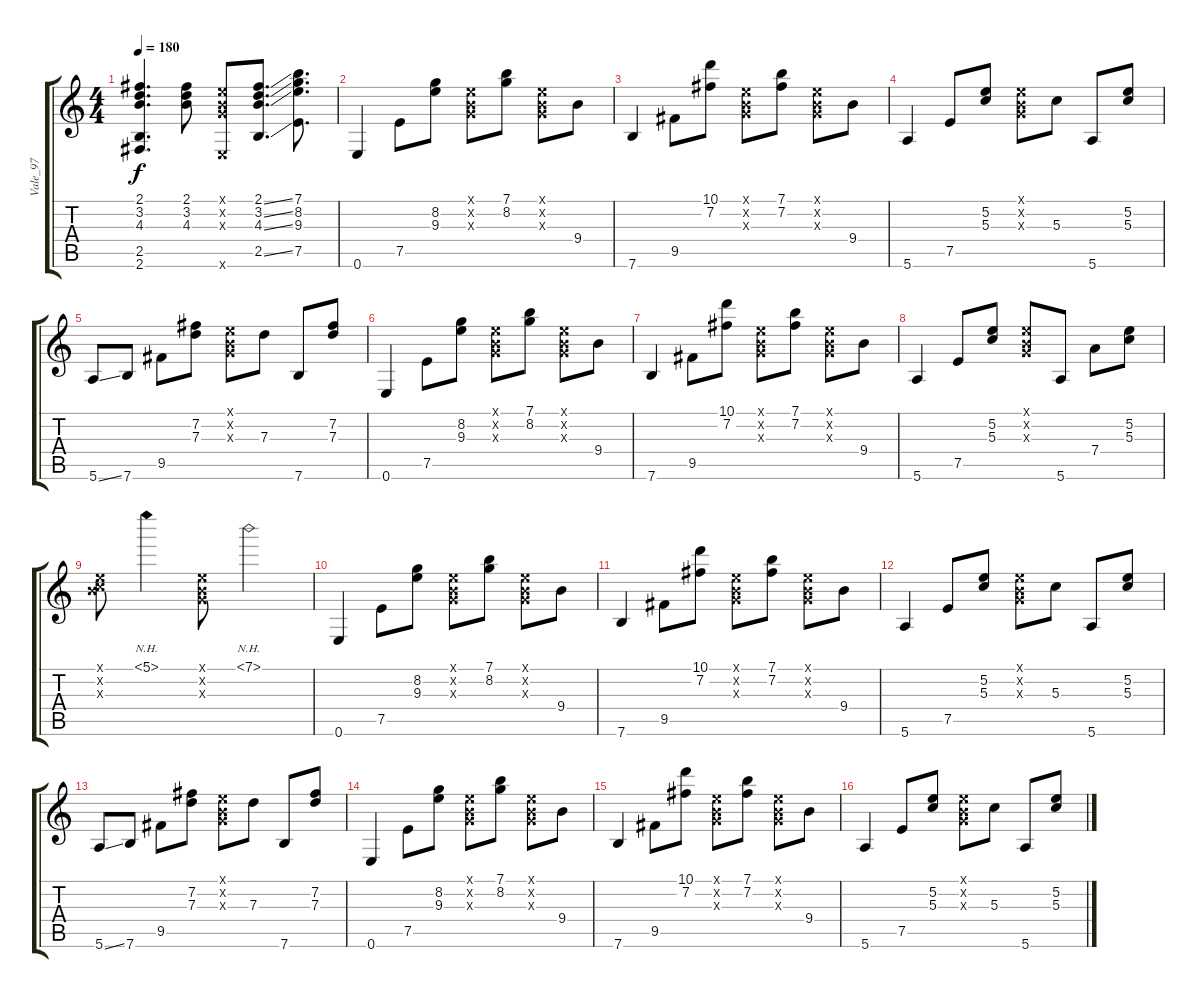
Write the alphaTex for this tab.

\track ("Vale_97" "Vale_97") {instrument acousticguitarsteel}
\staff {score tabs}
\tuning (E4 B3 G3 D3 A2 E2) {hide}
\ts (4 4)
\tempo 180
\clef g2
\ks c
(2.1 3.2 4.3 2.5 2.6).4{d dy f} (2.1 3.2 4.3).8 (0.1{x} 0.2{x} 0.3{x} 0.6{x}).8 (2.1{ss} 3.2{ss} 4.3{ss} 2.5{ss}).8{d} (7.1 8.2 9.3 7.5).8{d} |
0.6.4 7.5.8 (8.2 9.3).8 (0.1{x} 0.2{x} 0.3{x}).8 (7.1 8.2).8 (0.1{x} 0.2{x} 0.3{x}).8 9.4.8 |
7.6.4 9.5.8 (10.1 7.2).8 (0.1{x} 0.2{x} 0.3{x}).8 (7.1 7.2).8 (0.1{x} 0.2{x} 0.3{x}).8 9.4.8 |
5.6.4 7.5.8 (5.2 5.3).8 (0.1{x} 0.2{x} 0.3{x}).8 5.3.8 5.6.8 (5.2 5.3).8 |
5.6{ss}.8 7.6.8 9.5.8 (7.2 7.3).8 (0.1{x} 0.2{x} 0.3{x}).8 7.3.8 7.6.8 (7.2 7.3).8 |
0.6.4 7.5.8 (8.2 9.3).8 (0.1{x} 0.2{x} 0.3{x}).8 (7.1 8.2).8 (0.1{x} 0.2{x} 0.3{x}).8 9.4.8 |
7.6.4 9.5.8 (10.1 7.2).8 (0.1{x} 0.2{x} 0.3{x}).8 (7.1 7.2).8 (0.1{x} 0.2{x} 0.3{x}).8 9.4.8 |
5.6.4 7.5.8 (5.2 5.3).8 (0.1{x} 0.2{x} 0.3{x}).8 5.6.8 7.4.8 (5.2 5.3).8 |
(0.1{x} 0.2{x} 5.3{x}).8 5.1{nh}.4 (0.1{x} 0.2{x} 0.3{x}).8 7.1{nh}.2 |
0.6.4 7.5.8 (8.2 9.3).8 (0.1{x} 0.2{x} 0.3{x}).8 (7.1 8.2).8 (0.1{x} 0.2{x} 0.3{x}).8 9.4.8 |
7.6.4 9.5.8 (10.1 7.2).8 (0.1{x} 0.2{x} 0.3{x}).8 (7.1 7.2).8 (0.1{x} 0.2{x} 0.3{x}).8 9.4.8 |
5.6.4 7.5.8 (5.2 5.3).8 (0.1{x} 0.2{x} 0.3{x}).8 5.3.8 5.6.8 (5.2 5.3).8 |
5.6{ss}.8 7.6.8 9.5.8 (7.2 7.3).8 (0.1{x} 0.2{x} 0.3{x}).8 7.3.8 7.6.8 (7.2 7.3).8 |
0.6.4 7.5.8 (8.2 9.3).8 (0.1{x} 0.2{x} 0.3{x}).8 (7.1 8.2).8 (0.1{x} 0.2{x} 0.3{x}).8 9.4.8 |
7.6.4 9.5.8 (10.1 7.2).8 (0.1{x} 0.2{x} 0.3{x}).8 (7.1 7.2).8 (0.1{x} 0.2{x} 0.3{x}).8 9.4.8 |
5.6.4 7.5.8 (5.2 5.3).8 (0.1{x} 0.2{x} 0.3{x}).8 5.3.8 5.6.8 (5.2 5.3).8
